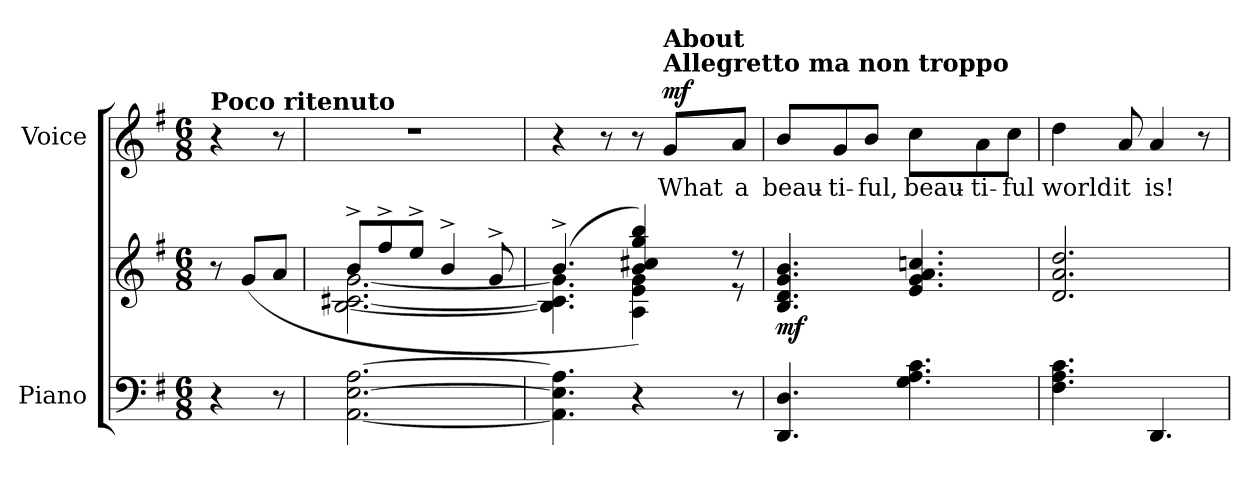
**kern	**kern	**dynam	**kern	**text	**dynam
*part2	*part2	*part2	*part1	*part1	*part1
*staff3	*staff2	*staff2/3	*staff1	*staff1	*staff1
*I"Piano	*	*	*I"Voice	*	*
*I'Pno	*	*	*	*	*
*clefF4	*clefG2	*	*clefG2	*	*
*k[f#]	*k[f#]	*	*k[f#]	*	*
*M6/8	*M6/8	*	*M6/8	*	*
=1	=1	=1	=1	=1	=1
!	!	!	!LO:TX:a:B:t=Poco ritenuto	!	!
4r	8r	.	4r	.	.
!	!	!LO:DY:b	!	!	!
!	!	!LO:DY:n=1:b	!	!	!
.	(8g/L	f other-dynamics	.	.	.
8r	8a/J	.	8r	.	.
=2	=2	=2	=2	=2	=2
*	*^	*	*	*	*
[2.AA\ [2.E\ [2.A\	8b^/L	[2.B\ [2.c#X\ [2.g\	.	2.r	.	.
.	8ff#^/	.	.	.	.	.
.	8ee^/J	.	.	.	.	.
.	4b^/	.	.	.	.	.
.	8g^/	.	.	.	.	.
=3	=3	=3	=3	=3	=3	=3
4.AA\] 4.E\] 4.A\]	(4.b^/	4.B\] 4.c#\] 4.g\]	.	4r	.	.
.	.	.	.	8r	.	.
4r	4b/ 4cc#X/ 4gg/ 4bb/))	(4A\ 4e\ 4g\	.	8r	.	.
*	*	*	*	*MM126	*	*
!	!	!	!	!LO:TX:a:B:t=Allegretto ma non troppo	!	!
!	!	!	!	!LO:TX:a:B:t=About	!	!
!	!	!	!	!	!LO:LY:b	!LO:DY:a
.	.	.	.	8g/L	What	mf
!	!	!	!	!	!LO:LY:b	!
8r	8r	8r	.	8a/J	a	.
=4	=4	=4	=4	=4	=4	=4
!	!	!	!LO:DY:b	!	!LO:LY:b	!
*	*v	*v	*	*	*	*
4.DD/ 4.D/	4.B/ 4.d/ 4.g/ 4.b/	mf	8b/L	beau-	.
!	!	!	!	!LO:LY:b	!
.	.	.	8g/	-ti-	.
!	!	!	!	!LO:LY:b	!
.	.	.	8b/J	-ful,	.
!	!	!	!	!LO:LY:b	!
4.G\ 4.A\ 4.c\	4.e/ 4.g/ 4.a/ 4.ccni/	.	8cc\L	beau-	.
!	!	!	!	!LO:LY:b	!
.	.	.	8a\	-ti-	.
!	!	!	!	!LO:LY:b	!
.	.	.	8cc\J	-ful	.
!!LO:LB:g=z
=5	=5	=5	=5	=5	=5
!	!	!	!	!LO:LY:b	!
4.F#\ 4.A\ 4.c\	2.d/ 2.a/ 2.dd/	.	4dd\	world	.
!	!	!	!	!LO:LY:b	!
.	.	.	8a/	it	.
!	!	!	!	!LO:LY:b	!
4.DD/	.	.	4a/	is!	.
.	.	.	8r	.	.
=	=	=	=	=	=
*-	*-	*-	*-	*-	*-
